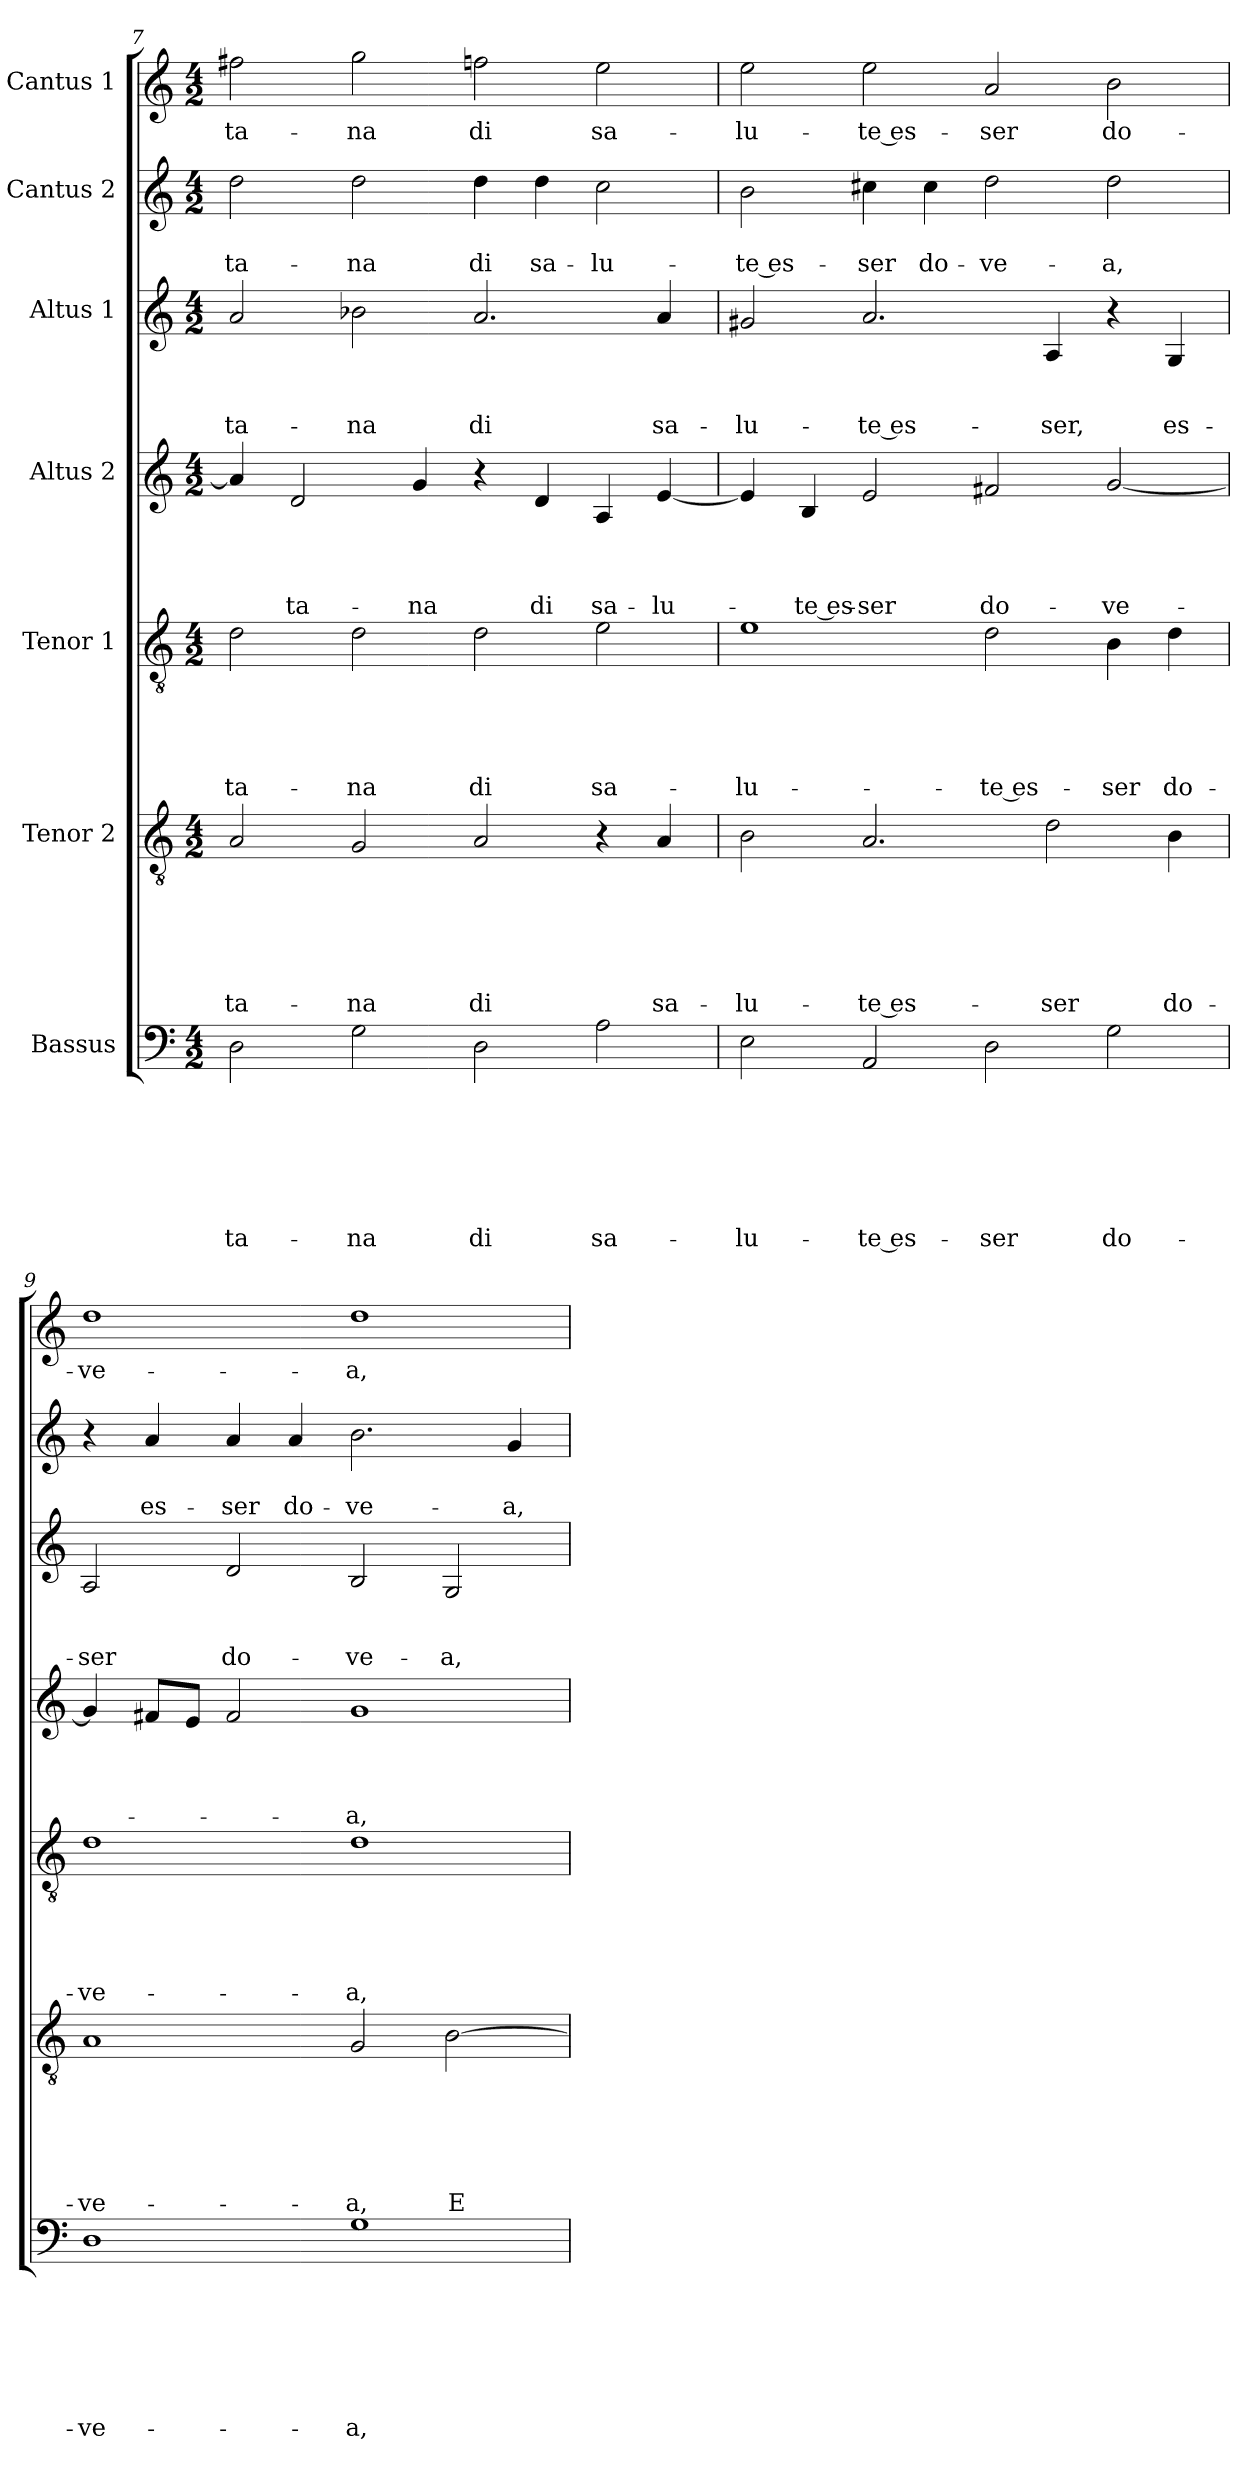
**kern	**text	**text	**text	**text	**text	**text	**text	**kern	**text	**text	**text	**text	**text	**text	**kern	**text	**text	**text	**text	**text	**kern	**text	**text	**text	**text	**kern	**text	**text	**text	**kern	**text	**text	**kern	**text
*part7	*part7	*part7	*part7	*part7	*part7	*part7	*part7	*part6	*part6	*part6	*part6	*part6	*part6	*part6	*part5	*part5	*part5	*part5	*part5	*part5	*part4	*part4	*part4	*part4	*part4	*part3	*part3	*part3	*part3	*part2	*part2	*part2	*part1	*part1
*staff7	*staff7	*staff7	*staff7	*staff7	*staff7	*staff7	*staff7	*staff6	*staff6	*staff6	*staff6	*staff6	*staff6	*staff6	*staff5	*staff5	*staff5	*staff5	*staff5	*staff5	*staff4	*staff4	*staff4	*staff4	*staff4	*staff3	*staff3	*staff3	*staff3	*staff2	*staff2	*staff2	*staff1	*staff1
*I"Bassus	*	*	*	*	*	*	*	*I"Tenor 2	*	*	*	*	*	*	*I"Tenor 1	*	*	*	*	*	*I"Altus 2	*	*	*	*	*I"Altus 1	*	*	*	*I"Cantus 2	*	*	*I"Cantus 1	*
*clefF4	*	*	*	*	*	*	*	*clefGv2	*	*	*	*	*	*	*clefGv2	*	*	*	*	*	*clefG2	*	*	*	*	*clefG2	*	*	*	*clefG2	*	*	*clefG2	*
*k[]	*	*	*	*	*	*	*	*k[]	*	*	*	*	*	*	*k[]	*	*	*	*	*	*k[]	*	*	*	*	*k[]	*	*	*	*k[]	*	*	*k[]	*
*a:	*	*	*	*	*	*	*	*a:	*	*	*	*	*	*	*a:	*	*	*	*	*	*a:	*	*	*	*	*a:	*	*	*	*a:	*	*	*a:	*
*M4/2	*	*	*	*	*	*	*	*M4/2	*	*	*	*	*	*	*M4/2	*	*	*	*	*	*M4/2	*	*	*	*	*M4/2	*	*	*	*M4/2	*	*	*M4/2	*
=7	=7	=7	=7	=7	=7	=7	=7	=7	=7	=7	=7	=7	=7	=7	=7	=7	=7	=7	=7	=7	=7	=7	=7	=7	=7	=7	=7	=7	=7	=7	=7	=7	=7	=7
!	!	!	!	!	!	!	!LO:LY:b	!	!	!	!	!	!	!LO:LY:b	!	!	!	!	!	!LO:LY:b	!	!	!	!	!	!	!	!	!LO:LY:b	!	!	!LO:LY:b	!	!LO:LY:b
2D\	.	.	.	.	.	.	-ta-	2A/	.	.	.	.	.	-ta-	2d\	.	.	.	.	-ta-	4a/]	.	.	.	.	2a/	.	.	-ta-	2dd\	.	-ta-	2ff#X\	-ta-
!	!	!	!	!	!	!	!	!	!	!	!	!	!	!	!	!	!	!	!	!	!	!	!	!	!LO:LY:b	!	!	!	!	!	!	!	!	!
.	.	.	.	.	.	.	.	.	.	.	.	.	.	.	.	.	.	.	.	.	2d/	.	.	.	-ta-	.	.	.	.	.	.	.	.	.
!	!	!	!	!	!	!	!LO:LY:b	!	!	!	!	!	!	!LO:LY:b	!	!	!	!	!	!LO:LY:b	!	!	!	!	!	!	!	!	!LO:LY:b	!	!	!LO:LY:b	!	!LO:LY:b
2G\	.	.	.	.	.	.	-na	2G/	.	.	.	.	.	-na	2d\	.	.	.	.	-na	.	.	.	.	.	2b-X\	.	.	-na	2dd\	.	-na	2gg\	-na
!	!	!	!	!	!	!	!	!	!	!	!	!	!	!	!	!	!	!	!	!	!	!	!	!	!LO:LY:b	!	!	!	!	!	!	!	!	!
.	.	.	.	.	.	.	.	.	.	.	.	.	.	.	.	.	.	.	.	.	4g/	.	.	.	-na	.	.	.	.	.	.	.	.	.
!	!	!	!	!	!	!	!LO:LY:b	!	!	!	!	!	!	!LO:LY:b	!	!	!	!	!	!LO:LY:b	!	!	!	!	!	!	!	!	!LO:LY:b	!	!	!LO:LY:b	!	!LO:LY:b
2D\	.	.	.	.	.	.	di	2A/	.	.	.	.	.	di	2d\	.	.	.	.	di	4r	.	.	.	.	2.a/	.	.	di	4dd\	.	di	2ffn\	di
!	!	!	!	!	!	!	!	!	!	!	!	!	!	!	!	!	!	!	!	!	!	!	!	!	!LO:LY:b	!	!	!	!	!	!	!LO:LY:b	!	!
.	.	.	.	.	.	.	.	.	.	.	.	.	.	.	.	.	.	.	.	.	4d/	.	.	.	di	.	.	.	.	4dd\	.	sa-	.	.
!	!	!	!	!	!	!	!LO:LY:b	!	!	!	!	!	!	!	!	!	!	!	!	!LO:LY:b	!	!	!	!	!LO:LY:b	!	!	!	!	!	!	!LO:LY:b	!	!LO:LY:b
2A\	.	.	.	.	.	.	sa-	4r	.	.	.	.	.	.	2e\	.	.	.	.	sa-	4A/	.	.	.	sa-	.	.	.	.	2cc\	.	-lu-	2ee\	sa-
!	!	!	!	!	!	!	!	!	!	!	!	!	!	!LO:LY:b	!	!	!	!	!	!	!	!	!	!	!LO:LY:b	!	!	!	!LO:LY:b	!	!	!	!	!
.	.	.	.	.	.	.	.	4A/	.	.	.	.	.	sa-	.	.	.	.	.	.	[4e/	.	.	.	-lu-	4a/	.	.	sa-	.	.	.	.	.
!!LO:PB:g=z
=8	=8	=8	=8	=8	=8	=8	=8	=8	=8	=8	=8	=8	=8	=8	=8	=8	=8	=8	=8	=8	=8	=8	=8	=8	=8	=8	=8	=8	=8	=8	=8	=8	=8	=8
!	!	!	!	!	!	!	!LO:LY:b	!	!	!	!	!	!	!LO:LY:b	!	!	!	!	!	!LO:LY:b	!	!	!	!	!	!	!	!	!LO:LY:b	!	!	!LO:LY:b	!	!LO:LY:b
2E\	.	.	.	.	.	.	-lu-	2B\	.	.	.	.	.	-lu-	1e	.	.	.	.	-lu-	4e/]	.	.	.	.	2g#X/	.	.	-lu-	2b\	.	-te es-	2ee\	-lu-
!	!	!	!	!	!	!	!	!	!	!	!	!	!	!	!	!	!	!	!	!	!	!	!	!	!LO:LY:b	!	!	!	!	!	!	!	!	!
.	.	.	.	.	.	.	.	.	.	.	.	.	.	.	.	.	.	.	.	.	4B/	.	.	.	-te es-	.	.	.	.	.	.	.	.	.
!	!	!	!	!	!	!	!LO:LY:b	!	!	!	!	!	!	!LO:LY:b	!	!	!	!	!	!	!	!	!	!	!LO:LY:b	!	!	!	!LO:LY:b	!	!	!LO:LY:b	!	!LO:LY:b
2AA/	.	.	.	.	.	.	-te es-	2.A/	.	.	.	.	.	-te es-	.	.	.	.	.	.	2e/	.	.	.	-ser	2.a/	.	.	-te es-	4cc#X\	.	-ser	2ee\	-te es-
!	!	!	!	!	!	!	!	!	!	!	!	!	!	!	!	!	!	!	!	!	!	!	!	!	!	!	!	!	!	!	!	!LO:LY:b	!	!
.	.	.	.	.	.	.	.	.	.	.	.	.	.	.	.	.	.	.	.	.	.	.	.	.	.	.	.	.	.	4cc#\	.	do-	.	.
!	!	!	!	!	!	!	!LO:LY:b	!	!	!	!	!	!	!	!	!	!	!	!	!LO:LY:b	!	!	!	!	!LO:LY:b	!	!	!	!	!	!	!LO:LY:b	!	!LO:LY:b
2D\	.	.	.	.	.	.	-ser	.	.	.	.	.	.	.	2d\	.	.	.	.	-te es-	2f#X/	.	.	.	do-	.	.	.	.	2dd\	.	-ve-	2a/	-ser
!	!	!	!	!	!	!	!	!	!	!	!	!	!	!LO:LY:b	!	!	!	!	!	!	!	!	!	!	!	!	!	!	!LO:LY:b	!	!	!	!	!
.	.	.	.	.	.	.	.	2d\	.	.	.	.	.	-ser	.	.	.	.	.	.	.	.	.	.	.	4A/	.	.	-ser,	.	.	.	.	.
!	!	!	!	!	!	!	!LO:LY:b	!	!	!	!	!	!	!	!	!	!	!	!	!LO:LY:b	!	!	!	!	!LO:LY:b	!	!	!	!	!	!	!LO:LY:b	!	!LO:LY:b
2G\	.	.	.	.	.	.	do-	.	.	.	.	.	.	.	4B\	.	.	.	.	-ser	[2g/	.	.	.	-ve-	4r	.	.	.	2dd\	.	-a,	2b\	do-
!	!	!	!	!	!	!	!	!	!	!	!	!	!	!LO:LY:b	!	!	!	!	!	!LO:LY:b	!	!	!	!	!	!	!	!	!LO:LY:b	!	!	!	!	!
.	.	.	.	.	.	.	.	4B\	.	.	.	.	.	do-	4d\	.	.	.	.	do-	.	.	.	.	.	4G/	.	.	es-	.	.	.	.	.
=9	=9	=9	=9	=9	=9	=9	=9	=9	=9	=9	=9	=9	=9	=9	=9	=9	=9	=9	=9	=9	=9	=9	=9	=9	=9	=9	=9	=9	=9	=9	=9	=9	=9	=9
!	!	!	!	!	!	!	!LO:LY:b	!	!	!	!	!	!	!LO:LY:b	!	!	!	!	!	!LO:LY:b	!	!	!	!	!	!	!	!	!LO:LY:b	!	!	!	!	!LO:LY:b
1D	.	.	.	.	.	.	-ve-	1A	.	.	.	.	.	-ve-	1d	.	.	.	.	-ve-	4g/]	.	.	.	.	2A/	.	.	-ser	4r	.	.	1dd	-ve-
!	!	!	!	!	!	!	!	!	!	!	!	!	!	!	!	!	!	!	!	!	!	!	!	!	!	!	!	!	!	!	!	!LO:LY:b	!	!
.	.	.	.	.	.	.	.	.	.	.	.	.	.	.	.	.	.	.	.	.	8f#X/L	.	.	.	.	.	.	.	.	4a/	.	es-	.	.
.	.	.	.	.	.	.	.	.	.	.	.	.	.	.	.	.	.	.	.	.	8e/J	.	.	.	.	.	.	.	.	.	.	.	.	.
!	!	!	!	!	!	!	!	!	!	!	!	!	!	!	!	!	!	!	!	!	!	!	!	!	!	!	!	!	!LO:LY:b	!	!	!LO:LY:b	!	!
.	.	.	.	.	.	.	.	.	.	.	.	.	.	.	.	.	.	.	.	.	2f#/	.	.	.	.	2d/	.	.	do-	4a/	.	-ser	.	.
!	!	!	!	!	!	!	!	!	!	!	!	!	!	!	!	!	!	!	!	!	!	!	!	!	!	!	!	!	!	!	!	!LO:LY:b	!	!
.	.	.	.	.	.	.	.	.	.	.	.	.	.	.	.	.	.	.	.	.	.	.	.	.	.	.	.	.	.	4a/	.	do-	.	.
!	!	!	!	!	!	!	!LO:LY:b	!	!	!	!	!	!	!LO:LY:b	!	!	!	!	!	!LO:LY:b	!	!	!	!	!LO:LY:b	!	!	!	!LO:LY:b	!	!	!LO:LY:b	!	!LO:LY:b
1G	.	.	.	.	.	.	-a,	2G/	.	.	.	.	.	-a,	1d	.	.	.	.	-a,	1g	.	.	.	-a,	2B/	.	.	-ve-	2.b\	.	-ve-	1dd	-a,
!	!	!	!	!	!	!	!	!	!	!	!	!	!	!LO:LY:b	!	!	!	!	!	!	!	!	!	!	!	!	!	!	!LO:LY:b	!	!	!	!	!
.	.	.	.	.	.	.	.	[2B\	.	.	.	.	.	E	.	.	.	.	.	.	.	.	.	.	.	2G/	.	.	-a,	.	.	.	.	.
!	!	!	!	!	!	!	!	!	!	!	!	!	!	!	!	!	!	!	!	!	!	!	!	!	!	!	!	!	!	!	!	!LO:LY:b	!	!
.	.	.	.	.	.	.	.	.	.	.	.	.	.	.	.	.	.	.	.	.	.	.	.	.	.	.	.	.	.	4g/	.	-a,	.	.
=	=	=	=	=	=	=	=	=	=	=	=	=	=	=	=	=	=	=	=	=	=	=	=	=	=	=	=	=	=	=	=	=	=	=
*-	*-	*-	*-	*-	*-	*-	*-	*-	*-	*-	*-	*-	*-	*-	*-	*-	*-	*-	*-	*-	*-	*-	*-	*-	*-	*-	*-	*-	*-	*-	*-	*-	*-	*-
